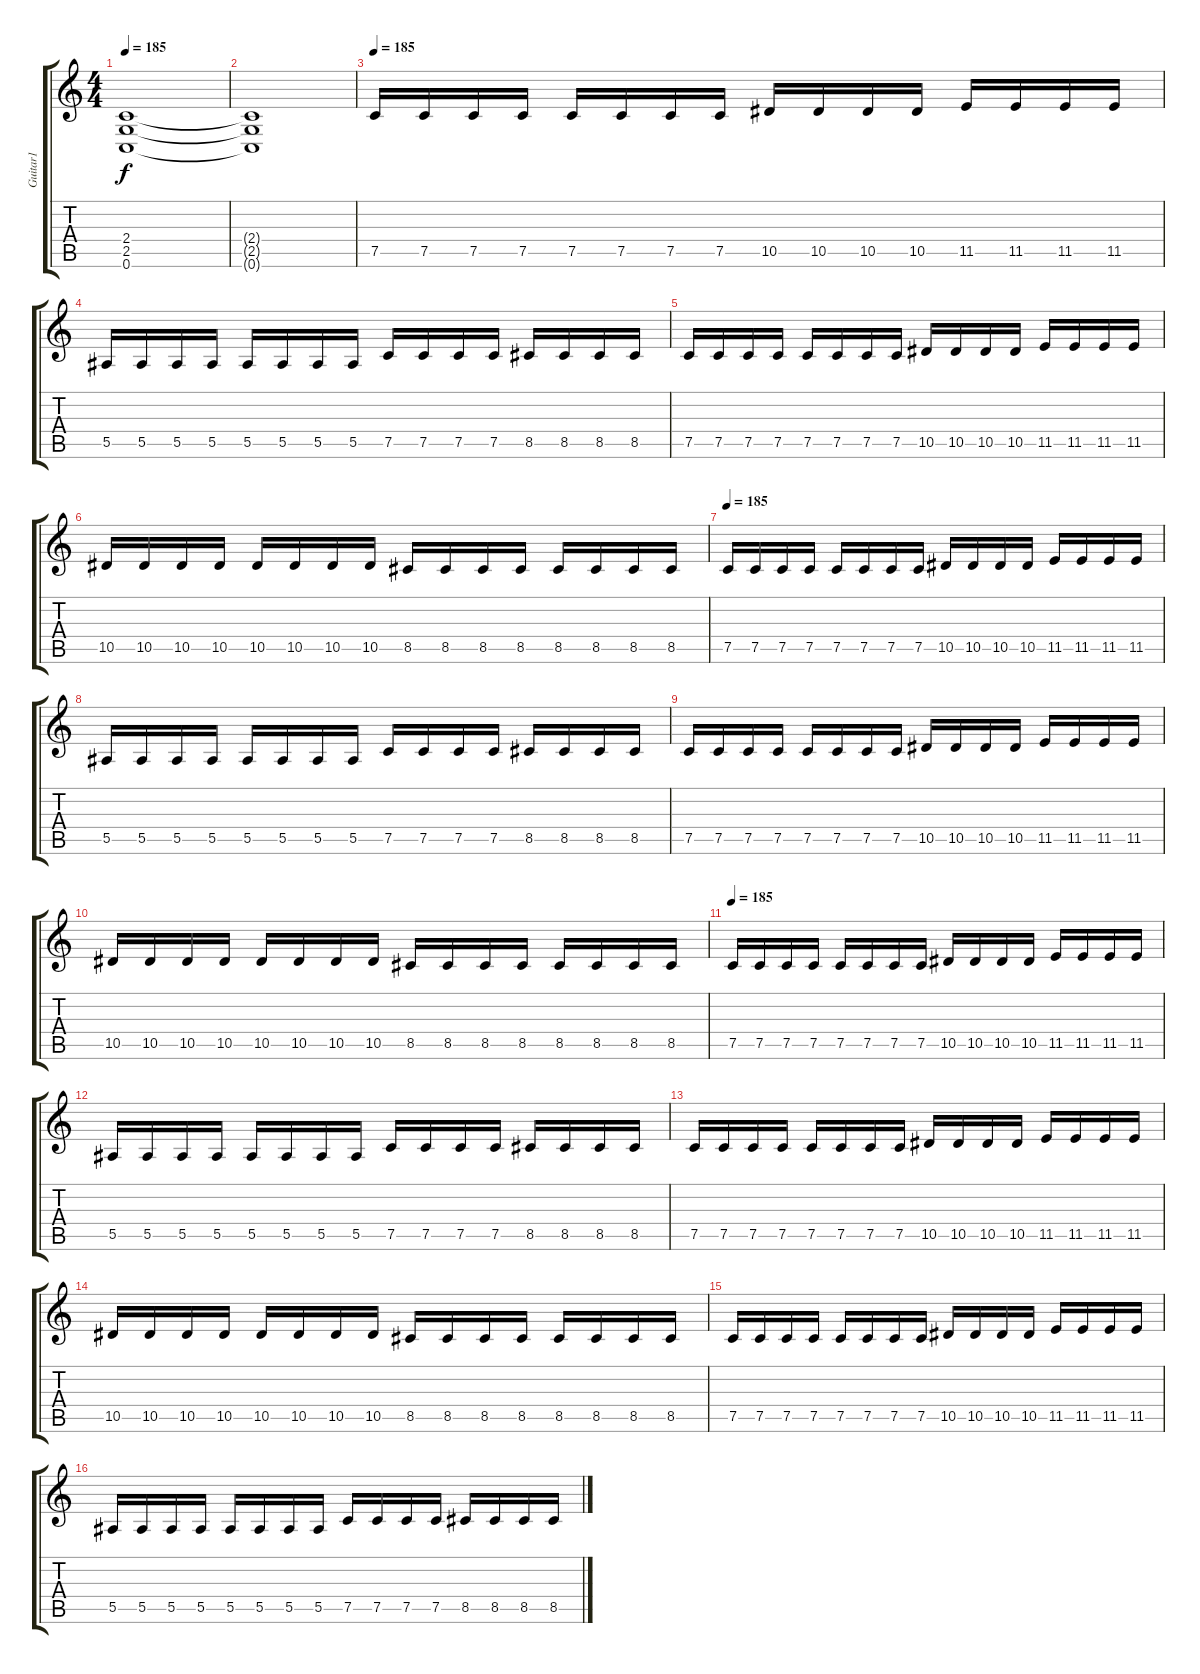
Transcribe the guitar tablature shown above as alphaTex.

\track ("Guitar1" "Guitar1") {instrument distortionguitar}
\staff {score tabs}
\tuning (C4 G3 Eb3 Bb2 F2 C2) {hide}
\ts (4 4)
\tempo 185
\clef g2
\ks c
(2.4{t} 2.5{t} 0.6{t}).1{dy f} |
(2.4{t} 2.5{t} 0.6{t}).1 |
\tempo 185
7.5.16 7.5.16 7.5.16 7.5.16 7.5.16 7.5.16 7.5.16 7.5.16 10.5.16 10.5.16 10.5.16 10.5.16 11.5.16 11.5.16 11.5.16 11.5.16 |
5.5.16 5.5.16 5.5.16 5.5.16 5.5.16 5.5.16 5.5.16 5.5.16 7.5.16 7.5.16 7.5.16 7.5.16 8.5.16 8.5.16 8.5.16 8.5.16 |
7.5.16 7.5.16 7.5.16 7.5.16 7.5.16 7.5.16 7.5.16 7.5.16 10.5.16 10.5.16 10.5.16 10.5.16 11.5.16 11.5.16 11.5.16 11.5.16 |
10.5.16 10.5.16 10.5.16 10.5.16 10.5.16 10.5.16 10.5.16 10.5.16 8.5.16 8.5.16 8.5.16 8.5.16 8.5.16 8.5.16 8.5.16 8.5.16 |
\tempo 185
7.5.16 7.5.16 7.5.16 7.5.16 7.5.16 7.5.16 7.5.16 7.5.16 10.5.16 10.5.16 10.5.16 10.5.16 11.5.16 11.5.16 11.5.16 11.5.16 |
5.5.16 5.5.16 5.5.16 5.5.16 5.5.16 5.5.16 5.5.16 5.5.16 7.5.16 7.5.16 7.5.16 7.5.16 8.5.16 8.5.16 8.5.16 8.5.16 |
7.5.16 7.5.16 7.5.16 7.5.16 7.5.16 7.5.16 7.5.16 7.5.16 10.5.16 10.5.16 10.5.16 10.5.16 11.5.16 11.5.16 11.5.16 11.5.16 |
10.5.16 10.5.16 10.5.16 10.5.16 10.5.16 10.5.16 10.5.16 10.5.16 8.5.16 8.5.16 8.5.16 8.5.16 8.5.16 8.5.16 8.5.16 8.5.16 |
\tempo 185
7.5.16 7.5.16 7.5.16 7.5.16 7.5.16 7.5.16 7.5.16 7.5.16 10.5.16 10.5.16 10.5.16 10.5.16 11.5.16 11.5.16 11.5.16 11.5.16 |
5.5.16 5.5.16 5.5.16 5.5.16 5.5.16 5.5.16 5.5.16 5.5.16 7.5.16 7.5.16 7.5.16 7.5.16 8.5.16 8.5.16 8.5.16 8.5.16 |
7.5.16 7.5.16 7.5.16 7.5.16 7.5.16 7.5.16 7.5.16 7.5.16 10.5.16 10.5.16 10.5.16 10.5.16 11.5.16 11.5.16 11.5.16 11.5.16 |
10.5.16 10.5.16 10.5.16 10.5.16 10.5.16 10.5.16 10.5.16 10.5.16 8.5.16 8.5.16 8.5.16 8.5.16 8.5.16 8.5.16 8.5.16 8.5.16 |
7.5.16 7.5.16 7.5.16 7.5.16 7.5.16 7.5.16 7.5.16 7.5.16 10.5.16 10.5.16 10.5.16 10.5.16 11.5.16 11.5.16 11.5.16 11.5.16 |
5.5.16 5.5.16 5.5.16 5.5.16 5.5.16 5.5.16 5.5.16 5.5.16 7.5.16 7.5.16 7.5.16 7.5.16 8.5.16 8.5.16 8.5.16 8.5.16
